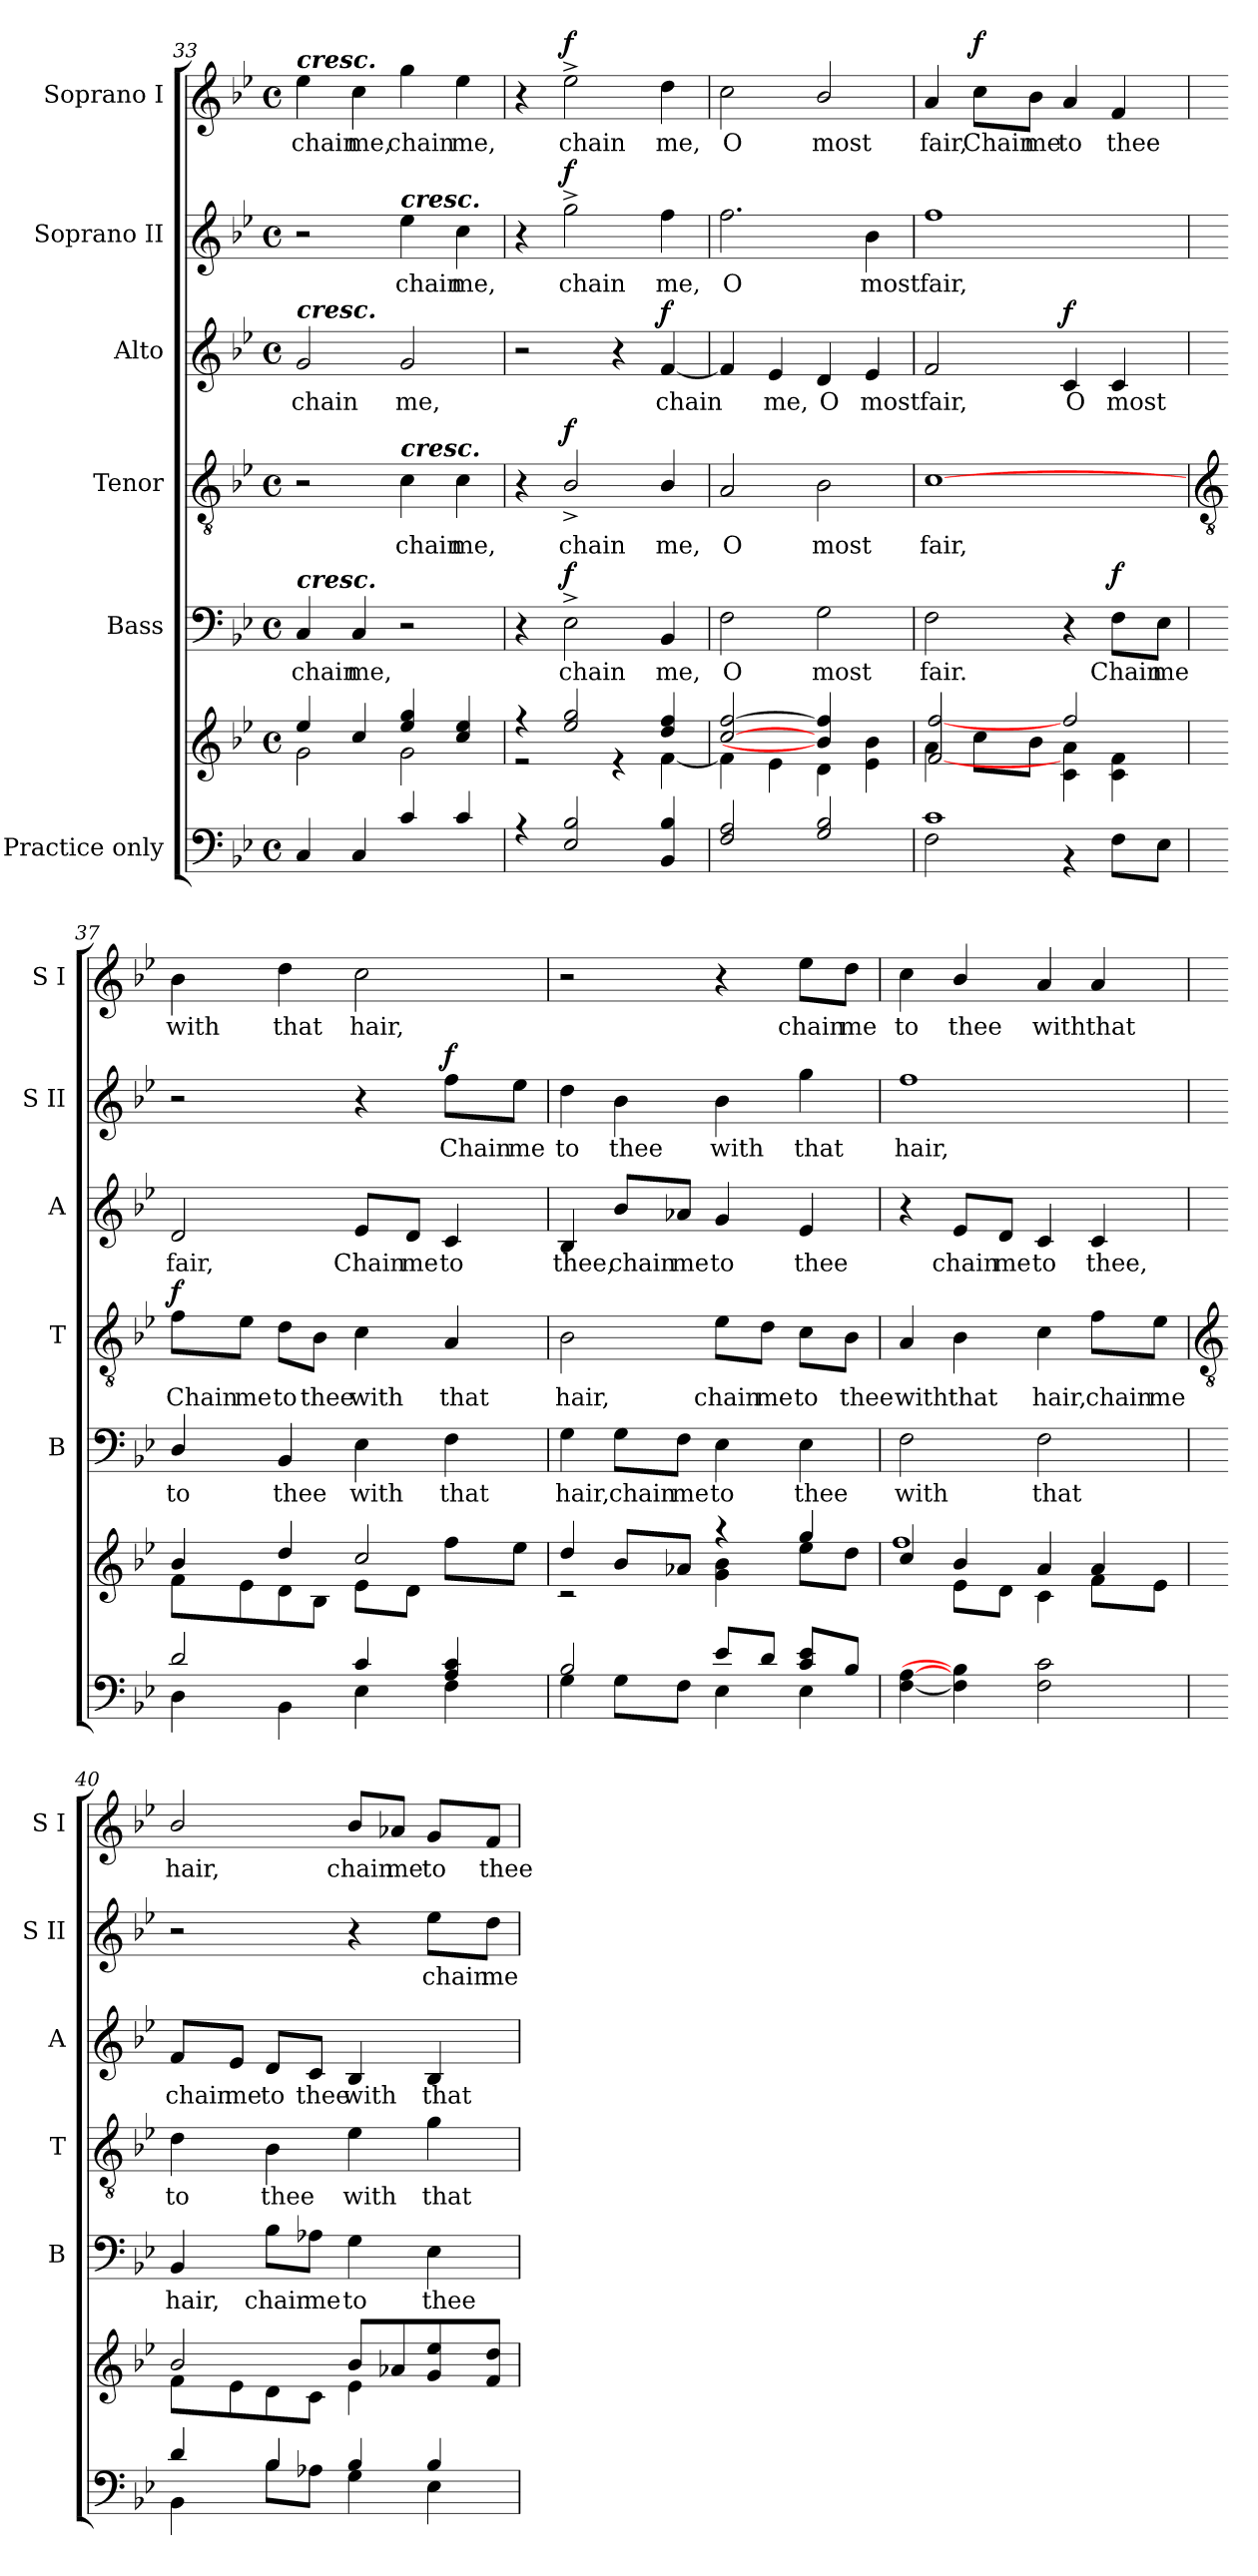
**kern	**kern	**kern	**text	**dynam	**kern	**text	**dynam	**kern	**text	**dynam	**kern	**text	**dynam	**kern	**text	**dynam
*part6	*part6	*part5	*part5	*part5	*part4	*part4	*part4	*part3	*part3	*part3	*part2	*part2	*part2	*part1	*part1	*part1
*staff7	*staff6	*staff5	*staff5	*staff5	*staff4	*staff4	*staff4	*staff3	*staff3	*staff3	*staff2	*staff2	*staff2	*staff1	*staff1	*staff1
*I"Practice  only	*	*I"Bass	*	*	*I"Tenor	*	*	*I"Alto	*	*	*I"Soprano II	*	*	*I"Soprano I	*	*
*	*	*I'B	*	*	*I'T	*	*	*I'A	*	*	*I'S II	*	*	*I'S I	*	*
*clefF4	*clefG2	*clefF4	*	*	*clefGv2	*	*	*clefG2	*	*	*clefG2	*	*	*clefG2	*	*
*k[b-e-]	*k[b-e-]	*k[b-e-]	*	*	*k[b-e-]	*	*	*k[b-e-]	*	*	*k[b-e-]	*	*	*k[b-e-]	*	*
*B-:	*B-:	*B-:	*	*	*B-:	*	*	*B-:	*	*	*B-:	*	*	*B-:	*	*
*M4/4	*M4/4	*M4/4	*	*	*M4/4	*	*	*M4/4	*	*	*M4/4	*	*	*M4/4	*	*
*met(c)	*met(c)	*met(c)	*	*	*met(c)	*	*	*met(c)	*	*	*met(c)	*	*	*met(c)	*	*
=33	=33	=33	=33	=33	=33	=33	=33	=33	=33	=33	=33	=33	=33	=33	=33	=33
*^	*^	*	*	*	*	*	*	*	*	*	*	*	*	*	*	*
!	!	!	!	!	!	!	!	!	!	!	!	!	!	!	!	!LO:TX:a:Bi:t=cresc.	!	!
!	!	!	!	!	!	!	!	!	!	!LO:TX:a:Bi:t=cresc.	!	!	!	!	!	!	!	!
!	!	!	!	!LO:TX:a:Bi:t=cresc.	!	!	!	!	!	!	!	!	!	!	!	!	!	!
!	!	!	!	!	!LO:LY:b	!	!	!	!	!	!LO:LY:b	!	!	!	!	!	!LO:LY:b	!
4C	1ryy	4ee-/	2g\	4C	chain	.	2r	.	.	2g	chain	.	2r	.	.	4ee-	chain	.
!	!	!	!	!	!LO:LY:b	!	!	!	!	!	!	!	!	!	!	!	!LO:LY:b	!
4C	.	4cc/	.	4C	me,	.	.	.	.	.	.	.	.	.	.	4cc	me,	.
!	!	!	!	!	!	!	!	!	!	!	!	!	!LO:TX:a:Bi:t=cresc.	!	!	!	!	!
!	!	!	!	!	!	!	!LO:TX:a:Bi:t=cresc.	!	!	!	!	!	!	!	!	!	!	!
!	!	!	!	!	!	!	!	!LO:LY:b	!	!	!LO:LY:b	!	!	!LO:LY:b	!	!	!LO:LY:b	!
4c	.	4ee-/ 4gg/	2g\	2r	.	.	4c	chain	.	2g	me,	.	4ee-	chain	.	4gg	chain	.
!	!	!	!	!	!	!	!	!LO:LY:b	!	!	!	!	!	!LO:LY:b	!	!	!LO:LY:b	!
4c	.	4cc/ 4ee-/	.	.	.	.	4c	me,	.	.	.	.	4cc	me,	.	4ee-	me,	.
=34	=34	=34	=34	=34	=34	=34	=34	=34	=34	=34	=34	=34	=34	=34	=34	=34	=34	=34
4r	1ryy	4r	2r	4r	.	.	4r	.	.	2r	.	.	4r	.	.	4r	.	.
!	!	!	!	!	!LO:LY:b	!LO:DY:b	!	!LO:LY:b	!LO:DY:b	!	!	!	!	!LO:LY:b	!LO:DY:b	!	!LO:LY:b	!LO:DY:b
2E- 2B-	.	2ee-/ 2gg/	.	2E-^	chain	f	2B-^/	chain	f	.	.	.	2gg^	chain	f	2ee-^	chain	f
.	.	.	4r	.	.	.	.	.	.	4r	.	.	.	.	.	.	.	.
!	!	!	!	!	!LO:LY:b	!	!	!LO:LY:b	!	!	!LO:LY:b	!LO:DY:b	!	!LO:LY:b	!	!	!LO:LY:b	!
4BB- 4B-	.	4dd/ 4ff/	[4f\	4BB-	me,	.	4B-/	me,	.	[4f	chain	f	4ff	me,	.	4dd	me,	.
=35	=35	=35	=35	=35	=35	=35	=35	=35	=35	=35	=35	=35	=35	=35	=35	=35	=35	=35
!	!	!	!	!	!LO:LY:b	!	!	!LO:LY:b	!	!	!	!	!	!LO:LY:b	!	!	!LO:LY:b	!
2F 2A	1ryy	[2cc/ [2ff/	4f\]	2F	O	.	2A	O	.	4f]	.	.	2.ff	O	.	2cc	O	.
!	!	!	!	!	!	!	!	!	!	!	!LO:LY:b	!	!	!	!	!	!	!
.	.	.	4e-\	.	.	.	.	.	.	4e-	me,	.	.	.	.	.	.	.
!	!	!	!	!	!LO:LY:b	!	!	!LO:LY:b	!	!	!LO:LY:b	!	!	!	!	!	!LO:LY:b	!
2G 2B-	.	4b-/] 4ff/]	4d\	2G	most	.	2B-	most	.	4d	O	.	.	.	.	2b-/	most	.
!	!	!	!	!	!	!	!	!	!	!	!LO:LY:b	!	!	!LO:LY:b	!	!	!	!
.	.	4ryy	4e-\ 4b-\	.	.	.	.	.	.	4e-	most	.	4b-	most	.	.	.	.
=36	=36	=36	=36	=36	=36	=36	=36	=36	=36	=36	=36	=36	=36	=36	=36	=36	=36	=36
!	!	!	!	!	!LO:LY:b	!	!	!LO:LY:b	!	!	!LO:LY:b	!	!	!LO:LY:b	!	!	!LO:LY:b	!
1c	2F\	4a\	[2f/ [2ff/	2F	fair.	.	[1c	fair,	.	2f	fair,	.	1ff	fair,	.	4a	fair,	.
!	!	!	!	!	!	!	!	!	!	!	!	!	!	!	!	!	!LO:LY:b	!LO:DY:b
.	.	8cc\L	.	.	.	.	.	.	.	.	.	.	.	.	.	8cc\L	Chain	f
!	!	!	!	!	!	!	!	!	!	!	!	!	!	!	!	!	!LO:LY:b	!
.	.	8b-\J	.	.	.	.	.	.	.	.	.	.	.	.	.	8b-\J	me	.
!	!	!	!	!	!	!	!	!	!	!	!LO:LY:b	!LO:DY:b	!	!	!	!	!LO:LY:b	!
.	4r	4c\ 4a\	2ff/	4r	.	.	.	.	.	4c	O	f	.	.	.	4a	to	.
!	!	!	!	!	!LO:LY:b	!LO:DY:b	!	!	!	!	!LO:LY:b	!	!	!	!	!	!LO:LY:b	!
.	8F\L	4c\ 4f\	.	8F\L	Chain	f	.	.	.	4c	most	.	.	.	.	4f	thee	.
!	!	!	!	!	!LO:LY:b	!	!	!	!	!	!	!	!	!	!	!	!	!
.	8E-\J	.	.	8E-\J	me	.	.	.	.	.	.	.	.	.	.	.	.	.
!!LO:LB:g=z
=37	=37	=37	=37	=37	=37	=37	=37	=37	=37	=37	=37	=37	=37	=37	=37	=37	=37	=37
*	*	*	*	*	*	*	*clefGv2	*	*	*	*	*	*	*	*	*	*	*
!	!	!	!	!	!LO:LY:b	!	!	!LO:LY:b	!LO:DY:b	!	!LO:LY:b	!	!	!	!	!	!LO:LY:b	!
2d/	4D\	4b-/	8f\L	4D/	to	.	8f\L	Chain	f	2d	fair,	.	2r	.	.	4b-	with	.
!	!	!	!	!	!	!	!	!LO:LY:b	!	!	!	!	!	!	!	!	!	!
.	.	.	8e-\	.	.	.	8e-\J	me	.	.	.	.	.	.	.	.	.	.
!	!	!	!	!	!LO:LY:b	!	!	!LO:LY:b	!	!	!	!	!	!	!	!	!LO:LY:b	!
.	4BB-\	4dd/	8d\	4BB-	thee	.	8d\L	to	.	.	.	.	.	.	.	4dd	that	.
!	!	!	!	!	!	!	!	!LO:LY:b	!	!	!	!	!	!	!	!	!	!
.	.	.	8B-\J	.	.	.	8B-\J	thee	.	.	.	.	.	.	.	.	.	.
!	!	!	!	!	!LO:LY:b	!	!	!LO:LY:b	!	!	!LO:LY:b	!	!	!	!	!	!LO:LY:b	!
4c/	4E-\	2cc/	8e-\L	4E-	with	.	4c	with	.	8e-/L	Chain	.	4r	.	.	2cc	hair,	.
!	!	!	!	!	!	!	!	!	!	!	!LO:LY:b	!	!	!	!	!	!	!
.	.	.	8d\J	.	.	.	.	.	.	8d/J	me	.	.	.	.	.	.	.
!	!	!	!	!	!LO:LY:b	!	!	!LO:LY:b	!	!	!LO:LY:b	!	!	!LO:LY:b	!LO:DY:b	!	!	!
4A/ 4c/	4F\	.	8ff\L	4F	that	.	4A	that	.	4c	to	.	8ff\L	Chain	f	.	.	.
!	!	!	!	!	!	!	!	!	!	!	!	!	!	!LO:LY:b	!	!	!	!
.	.	.	8ee-\J	.	.	.	.	.	.	.	.	.	8ee-\J	me	.	.	.	.
=38	=38	=38	=38	=38	=38	=38	=38	=38	=38	=38	=38	=38	=38	=38	=38	=38	=38	=38
!	!	!	!	!	!LO:LY:b	!	!	!LO:LY:b	!	!	!LO:LY:b	!	!	!LO:LY:b	!	!	!	!
2B-/	4G\	4dd/	2r	4G	hair,	.	2B-	hair,	.	4B-	thee,	.	4dd	to	.	2r	.	.
!	!	!	!	!	!LO:LY:b	!	!	!	!	!	!LO:LY:b	!	!	!LO:LY:b	!	!	!	!
.	8G\L	8b-/L	.	8G\L	chain	.	.	.	.	8b-/L	chain	.	4b-	thee	.	.	.	.
!	!	!	!	!	!LO:LY:b	!	!	!	!	!	!LO:LY:b	!	!	!	!	!	!	!
.	8F\J	8a-X/J	.	8F\J	me	.	.	.	.	8a-X/J	me	.	.	.	.	.	.	.
!	!	!	!	!	!LO:LY:b	!	!	!LO:LY:b	!	!	!LO:LY:b	!	!	!LO:LY:b	!	!	!	!
8e-/L	4E-\	4r	4g\ 4b-\	4E-	to	.	8e-\L	chain	.	4g	to	.	4b-	with	.	4r	.	.
!	!	!	!	!	!	!	!	!LO:LY:b	!	!	!	!	!	!	!	!	!	!
8d/J	.	.	.	.	.	.	8d\J	me	.	.	.	.	.	.	.	.	.	.
!	!	!	!	!	!LO:LY:b	!	!	!LO:LY:b	!	!	!LO:LY:b	!	!	!LO:LY:b	!	!	!LO:LY:b	!
8c/ 8e-/L	4E-\	8ee-\L	4gg/	4E-	thee	.	8c\L	to	.	4e-	thee	.	4gg	that	.	8ee-\L	chain	.
!	!	!	!	!	!	!	!	!LO:LY:b	!	!	!	!	!	!	!	!	!LO:LY:b	!
8B-/J	.	8dd\J	.	.	.	.	8B-\J	thee	.	.	.	.	.	.	.	8dd\J	me	.
=39	=39	=39	=39	=39	=39	=39	=39	=39	=39	=39	=39	=39	=39	=39	=39	=39	=39	=39
*	*	*	*^	*	*	*	*	*	*	*	*	*	*	*	*	*	*	*
!	!	!	!	!	!	!LO:LY:b	!	!	!LO:LY:b	!	!	!	!	!	!LO:LY:b	!	!	!LO:LY:b	!
4ryy	[4F\ [4A\	4cc/	1ff\	4ryy	2F	with	.	4A	with	.	4r	.	.	1ff	hair,	.	4cc	to	.
!	!	!	!	!	!	!	!	!	!LO:LY:b	!	!	!LO:LY:b	!	!	!	!	!	!LO:LY:b	!
2.ryy	4F\] 4B-\]	4b-/	.	8e-\L	.	.	.	4B-	that	.	8e-/L	chain	.	.	.	.	4b-/	thee	.
!	!	!	!	!	!	!	!	!	!	!	!	!LO:LY:b	!	!	!	!	!	!	!
.	.	.	.	8d\J	.	.	.	.	.	.	8d/J	me	.	.	.	.	.	.	.
!	!	!	!	!	!	!LO:LY:b	!	!	!LO:LY:b	!	!	!LO:LY:b	!	!	!	!	!	!LO:LY:b	!
.	2F\ 2c\	4a/	.	4c\	2F	that	.	4c	hair,	.	4c	to	.	.	.	.	4a	with	.
!	!	!	!	!	!	!	!	!	!LO:LY:b	!	!	!LO:LY:b	!	!	!	!	!	!LO:LY:b	!
.	.	4a/	.	8f\L	.	.	.	8f\L	chain	.	4c	thee,	.	.	.	.	4a	that	.
!	!	!	!	!	!	!	!	!	!LO:LY:b	!	!	!	!	!	!	!	!	!	!
.	.	.	.	8e-\J	.	.	.	8e-\J	me	.	.	.	.	.	.	.	.	.	.
*v	*v	*	*	*	*	*	*	*	*	*	*	*	*	*	*	*	*	*	*
*	*v	*v	*v	*	*	*	*	*	*	*	*	*	*	*	*	*	*	*
!!LO:LB:g=z
=40	=40	=40	=40	=40	=40	=40	=40	=40	=40	=40	=40	=40	=40	=40	=40	=40
*	*	*	*	*	*clefGv2	*	*	*	*	*	*	*	*	*	*	*
*^	*^	*	*	*	*	*	*	*	*	*	*	*	*	*	*	*
*	*^	*	*^	*	*	*	*	*	*	*	*	*	*	*	*	*	*	*
!	!	!	!	!	!	!	!LO:LY:b	!	!	!LO:LY:b	!	!	!LO:LY:b	!	!	!	!	!	!LO:LY:b	!
*	*	*	*	*v	*v	*	*	*	*	*	*	*	*	*	*	*	*	*	*	*
4d/	4BB-\	1ryy	2b-/	8f\L	4BB-	hair,	.	4d	to	.	8f/L	chain	.	2r	.	.	2b-/	hair,	.
!	!	!	!	!	!	!	!	!	!	!	!	!LO:LY:b	!	!	!	!	!	!	!
.	.	.	.	8e-\	.	.	.	.	.	.	8e-/J	me	.	.	.	.	.	.	.
!	!	!	!	!	!	!LO:LY:b	!	!	!LO:LY:b	!	!	!LO:LY:b	!	!	!	!	!	!	!
4B-/	8B-\L	.	.	8d\	8B-\L	chain	.	4B-	thee	.	8d/L	to	.	.	.	.	.	.	.
!	!	!	!	!	!	!LO:LY:b	!	!	!	!	!	!LO:LY:b	!	!	!	!	!	!	!
.	8A-X\J	.	.	8c\J	8A-X\J	me	.	.	.	.	8c/J	thee	.	.	.	.	.	.	.
!	!	!	!	!	!	!LO:LY:b	!	!	!LO:LY:b	!	!	!LO:LY:b	!	!	!	!	!	!LO:LY:b	!
4B-	4G\	.	8b-/L	4e-\	4G	to	.	4e-	with	.	4B-	with	.	4r	.	.	8b-/L	chain	.
!	!	!	!	!	!	!	!	!	!	!	!	!	!	!	!	!	!	!LO:LY:b	!
.	.	.	8a-X/	.	.	.	.	.	.	.	.	.	.	.	.	.	8a-X/J	me	.
!	!	!	!	!	!	!LO:LY:b	!	!	!LO:LY:b	!	!	!LO:LY:b	!	!	!LO:LY:b	!	!	!LO:LY:b	!
4B-	4E-\	.	8g/ 8ee-/	4ryy	4E-	thee	.	4g	that	.	4B-	that	.	8ee-\L	chain	.	8g/L	to	.
!	!	!	!	!	!	!	!	!	!	!	!	!	!	!	!LO:LY:b	!	!	!LO:LY:b	!
.	.	.	8f/ 8dd/J	.	.	.	.	.	.	.	.	.	.	8dd\J	me	.	8f/J	thee	.
*v	*v	*v	*	*	*	*	*	*	*	*	*	*	*	*	*	*	*	*	*
*	*v	*v	*	*	*	*	*	*	*	*	*	*	*	*	*	*	*
=	=	=	=	=	=	=	=	=	=	=	=	=	=	=	=	=
*-	*-	*-	*-	*-	*-	*-	*-	*-	*-	*-	*-	*-	*-	*-	*-	*-
